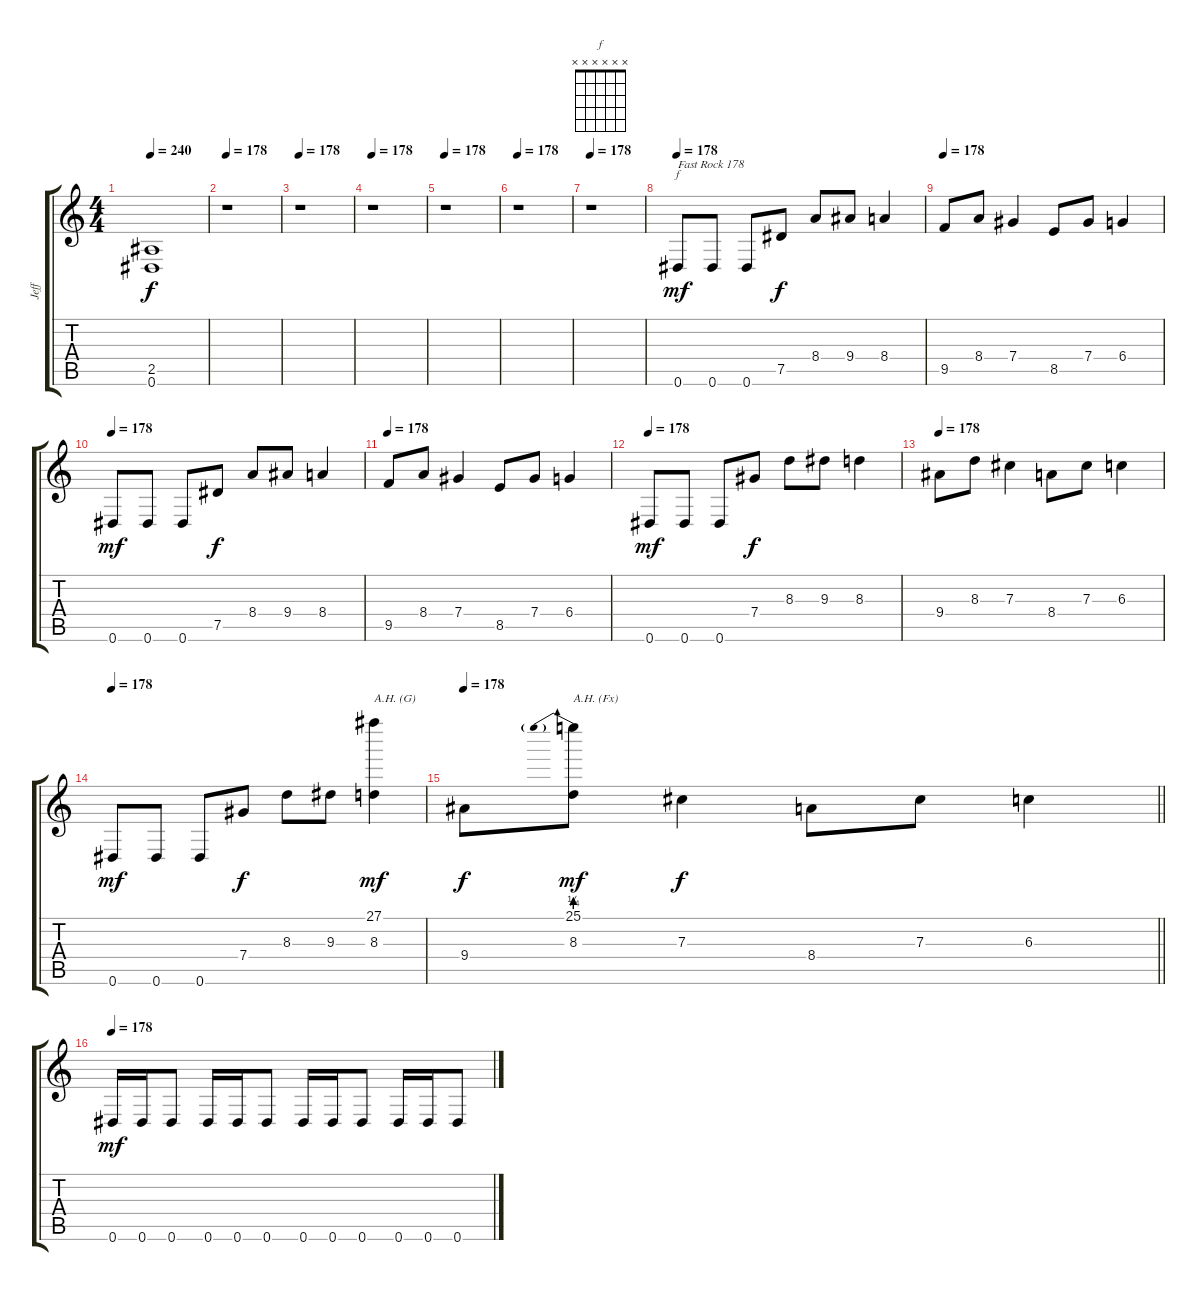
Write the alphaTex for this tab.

\track ("Jeff" "Jeff") {instrument distortionguitar}
\staff {score tabs}
\tuning (Eb4 Bb3 Gb3 Db3 Ab2 Eb2) {hide}
\chord ("f" x x x x x x)
\ts (4 4)
\tempo 240
\clef g2
\ks c
(2.5{t} 0.6{t}).1{dy f} |
\tempo 178
r.1 |
\tempo 178
r.1 |
\tempo 178
r.1 |
\tempo 178
r.1 |
\tempo 178
r.1 |
\tempo 178
r.1 |
\tempo 178
0.6.8{ch "f" txt "Fast Rock 178" dy mf volume 15} 0.6.8 0.6.8 7.5.8{dy f} 8.4.8 9.4.8 8.4.4 |
\tempo 178
9.5.8 8.4.8 7.4.4 8.5.8 7.4.8 6.4.4 |
\tempo 178
0.6.8{dy mf} 0.6.8 0.6.8 7.5.8{dy f} 8.4.8 9.4.8 8.4.4 |
\tempo 178
9.5.8 8.4.8 7.4.4 8.5.8 7.4.8 6.4.4 |
\tempo 178
0.6.8{dy mf} 0.6.8 0.6.8 7.4.8{dy f} 8.3.8 9.3.8 8.3.4 |
\tempo 178
9.4.8 8.3.8 7.3.4 8.4.8 7.3.8 6.3.4 |
\tempo 178
0.6.8{dy mf} 0.6.8 0.6.8 7.4.8{dy f} 8.3.8 9.3.8 (27.1 8.3).4{txt "A.H. (G)" dy mf} |
\tempo 178
\barLineRight lightlight
9.4.8{dy f} (25.1{be (prebend 0 1 60 1)} 8.3).8{txt "A.H. (Fx)" dy mf} 7.3.4{dy f} 8.4.8 7.3.8 6.3.4 |
\tempo 178
0.6.16{dy mf} 0.6.16 0.6.8 0.6.16 0.6.16 0.6.8 0.6.16 0.6.16 0.6.8 0.6.16 0.6.16 0.6.8
